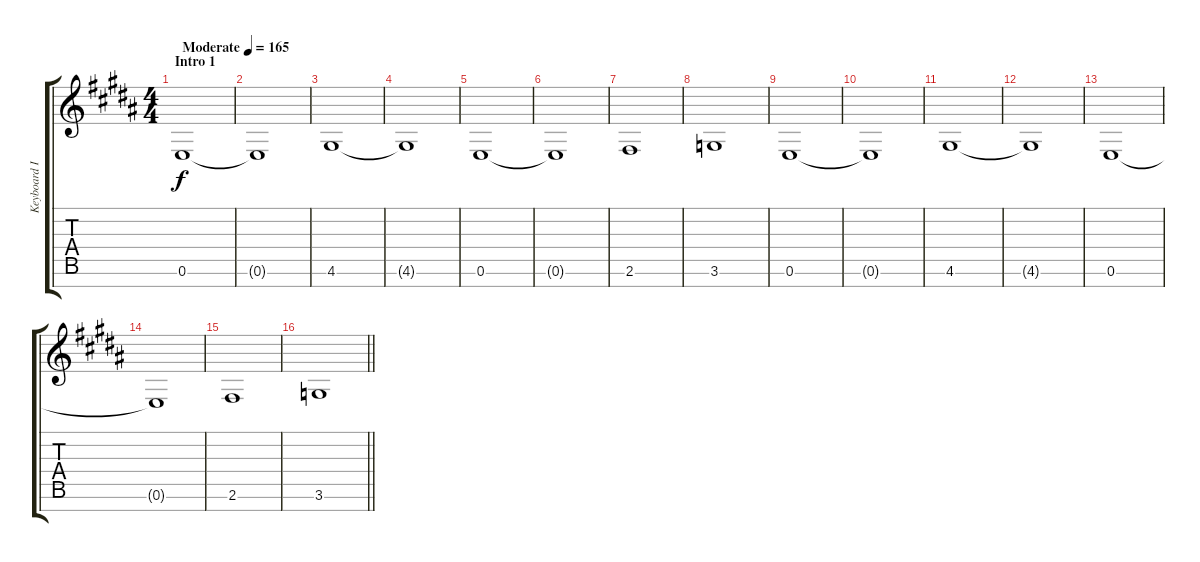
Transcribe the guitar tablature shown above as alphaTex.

\track ("Keyboard IV" "Keyboard I") {instrument pad2warm}
\staff {score tabs}
\tuning (E5 B4 G4 D4 A3 E3 B2) {hide}
\ts (4 4)
\section ("" "Intro 1")
\tempo (165 "Moderate")
\clef g2
\ks b
0.6.1{dy f instrument pad2warm} |
0.6{t}.1 |
4.6.1 |
4.6{t}.1 |
0.6.1 |
0.6{t}.1 |
2.6.1 |
3.6.1 |
0.6.1 |
0.6{t}.1 |
4.6.1 |
4.6{t}.1 |
0.6.1 |
0.6{t}.1 |
2.6.1 |
\barLineRight lightlight
3.6.1
